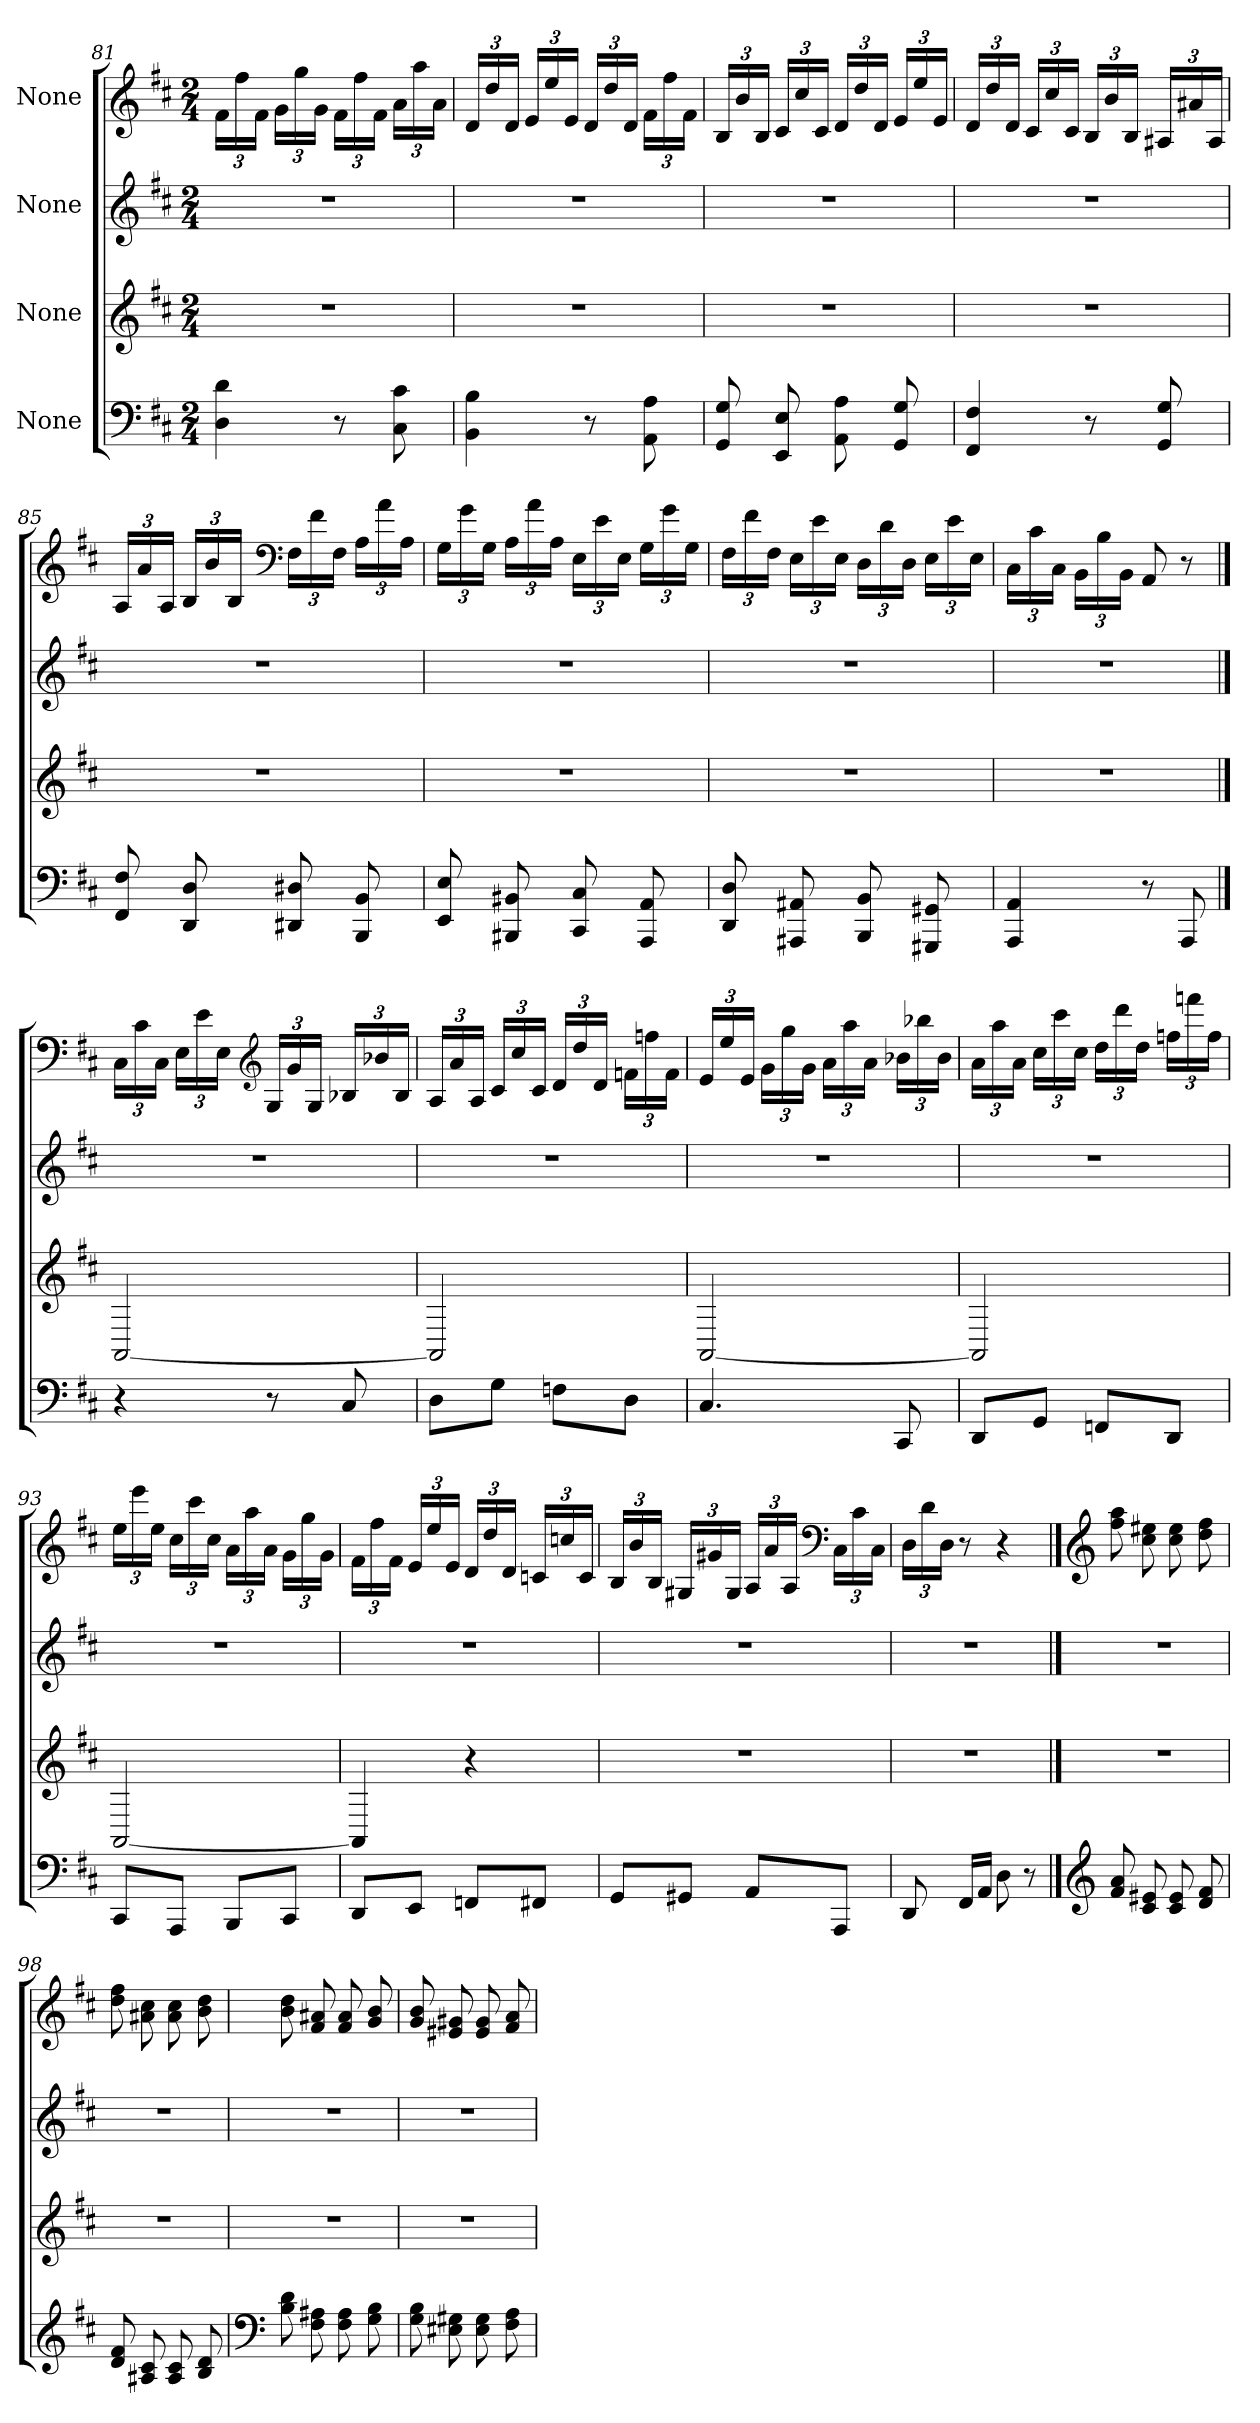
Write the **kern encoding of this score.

**kern	**kern	**kern	**kern
*part4	*part3	*part2	*part1
*staff4	*staff3	*staff2	*staff1
*I"None	*I"None	*I"None	*I"None
*clefF4	*clefG2	*clefG2	*clefG2
*k[f#c#]	*k[f#c#]	*k[f#c#]	*k[f#c#]
*M2/4	*M2/4	*M2/4	*M2/4
*	*	*	*Xbrackettup
=81	=81	=81	=81
4D\ 4d\	2r	2r	24f#\LL
.	.	.	24ff#\
.	.	.	24f#\JJ
.	.	.	24g\LL
.	.	.	24gg\
.	.	.	24g\JJ
8r	.	.	24f#\LL
.	.	.	24ff#\
.	.	.	24f#\JJ
8C#\ 8c#\	.	.	24a\LL
.	.	.	24aa\
.	.	.	24a\JJ
=82	=82	=82	=82
4BB\ 4B\	2r	2r	24d/LL
.	.	.	24dd/
.	.	.	24d/JJ
.	.	.	24e/LL
.	.	.	24ee/
.	.	.	24e/JJ
8r	.	.	24d/LL
.	.	.	24dd/
.	.	.	24d/JJ
8AA\ 8A\	.	.	24f#\LL
.	.	.	24ff#\
.	.	.	24f#\JJ
=83	=83	=83	=83
8GG/ 8G/	2r	2r	24B/LL
.	.	.	24b/
.	.	.	24B/JJ
8EE/ 8E/	.	.	24c#/LL
.	.	.	24cc#/
.	.	.	24c#/JJ
8AA\ 8A\	.	.	24d/LL
.	.	.	24dd/
.	.	.	24d/JJ
8GG/ 8G/	.	.	24e/LL
.	.	.	24ee/
.	.	.	24e/JJ
=84	=84	=84	=84
4FF#/ 4F#/	2r	2r	24d/LL
.	.	.	24dd/
.	.	.	24d/JJ
.	.	.	24c#/LL
.	.	.	24cc#/
.	.	.	24c#/JJ
8r	.	.	24B/LL
.	.	.	24b/
.	.	.	24B/JJ
8GG/ 8G/	.	.	24A#X/LL
.	.	.	24a#X/
.	.	.	24A#/JJ
=85	=85	=85	=85
8FF#/ 8F#/	2r	2r	24A/LL
.	.	.	24a/
.	.	.	24A/JJ
8DD/ 8D/	.	.	24B/LL
.	.	.	24b/
.	.	.	24B/JJ
*	*	*	*clefF4
8DD#X/ 8D#X/	.	.	24F#\LL
.	.	.	24f#\
.	.	.	24F#\JJ
8BBB/ 8BB/	.	.	24A\LL
.	.	.	24a\
.	.	.	24A\JJ
=86	=86	=86	=86
8EE/ 8E/	2r	2r	24G\LL
.	.	.	24g\
.	.	.	24G\JJ
8BBB#X/ 8BB#X/	.	.	24A\LL
.	.	.	24a\
.	.	.	24A\JJ
8CC#/ 8C#/	.	.	24E\LL
.	.	.	24e\
.	.	.	24E\JJ
8AAA/ 8AA/	.	.	24G\LL
.	.	.	24g\
.	.	.	24G\JJ
=87	=87	=87	=87
8DD/ 8D/	2r	2r	24F#\LL
.	.	.	24f#\
.	.	.	24F#\JJ
8AAA#X/ 8AA#X/	.	.	24E\LL
.	.	.	24e\
.	.	.	24E\JJ
8BBB/ 8BB/	.	.	24D\LL
.	.	.	24d\
.	.	.	24D\JJ
8GGG#X/ 8GG#X/	.	.	24E\LL
.	.	.	24e\
.	.	.	24E\JJ
=88	=88	=88	=88
4AAA/ 4AA/	2r	2r	24C#\LL
.	.	.	24c#\
.	.	.	24C#\JJ
.	.	.	24BB\LL
.	.	.	24B\
.	.	.	24BB\JJ
8r	.	.	8AA/
8AAA/	.	.	8r
==89	==89	==89	==89
4r	[2AA/	2r	24C#\LL
.	.	.	24c#\
.	.	.	24C#\JJ
.	.	.	24E\LL
.	.	.	24e\
.	.	.	24E\JJ
*	*	*	*clefG2
8r	.	.	24G/LL
.	.	.	24g/
.	.	.	24G/JJ
8C#/	.	.	24B-X/LL
.	.	.	24b-X/
.	.	.	24B-/JJ
=90	=90	=90	=90
8D\L	2AA/]	2r	24A/LL
.	.	.	24a/
.	.	.	24A/JJ
8G\J	.	.	24c#/LL
.	.	.	24cc#/
.	.	.	24c#/JJ
8Fn\L	.	.	24d/LL
.	.	.	24dd/
.	.	.	24d/JJ
8D\J	.	.	24fn\LL
.	.	.	24ffn\
.	.	.	24f\JJ
=91	=91	=91	=91
4.C#/	[2AA/	2r	24e/LL
.	.	.	24ee/
.	.	.	24e/JJ
.	.	.	24g\LL
.	.	.	24gg\
.	.	.	24g\JJ
.	.	.	24a\LL
.	.	.	24aa\
.	.	.	24a\JJ
8CC#/	.	.	24b-X\LL
.	.	.	24bb-X\
.	.	.	24b-\JJ
=92	=92	=92	=92
8DD/L	2AA/]	2r	24a\LL
.	.	.	24aa\
.	.	.	24a\JJ
8GG/J	.	.	24cc#\LL
.	.	.	24ccc#\
.	.	.	24cc#\JJ
8FFn/L	.	.	24dd\LL
.	.	.	24ddd\
.	.	.	24dd\JJ
8DD/J	.	.	24ffn\LL
.	.	.	24fffn\
.	.	.	24ff\JJ
=93	=93	=93	=93
8CC#/L	[2AA/	2r	24ee\LL
.	.	.	24eee\
.	.	.	24ee\JJ
8AAA/J	.	.	24cc#\LL
.	.	.	24ccc#\
.	.	.	24cc#\JJ
8BBB/L	.	.	24a\LL
.	.	.	24aa\
.	.	.	24a\JJ
8CC#/J	.	.	24g\LL
.	.	.	24gg\
.	.	.	24g\JJ
=94	=94	=94	=94
8DD/L	4AA/]	2r	24f#\LL
.	.	.	24ff#\
.	.	.	24f#\JJ
8EE/J	.	.	24e/LL
.	.	.	24ee/
.	.	.	24e/JJ
8FFn/L	4r	.	24d/LL
.	.	.	24dd/
.	.	.	24d/JJ
8FF#X/J	.	.	24cn/LL
.	.	.	24ccn/
.	.	.	24c/JJ
=95	=95	=95	=95
8GG/L	2r	2r	24B/LL
.	.	.	24b/
.	.	.	24B/JJ
8GG#X/J	.	.	24G#X/LL
.	.	.	24g#X/
.	.	.	24G#/JJ
8AA/L	.	.	24A/LL
.	.	.	24a/
.	.	.	24A/JJ
*	*	*	*clefF4
8AAA/J	.	.	24C#\LL
.	.	.	24c#\
.	.	.	24C#\JJ
=96	=96	=96	=96
8DD/	2r	2r	24D\LL
.	.	.	24d\
.	.	.	24D\JJ
16FF#/LL	.	.	8r
16AA/JJ	.	.	.
8D\	.	.	4r
8r	.	.	.
==97	==97	==97	==97
*clefG2	*	*	*clefG2
8f#/ 8a/	2r	2r	8ff#\ 8aa\
8c#/ 8e#X/	.	.	8cc#\ 8ee#X\
8c#/ 8e#/	.	.	8cc#\ 8ee#\
8d/ 8f#/	.	.	8dd\ 8ff#\
=98	=98	=98	=98
8d/ 8f#/	2r	2r	8dd\ 8ff#\
8A#X/ 8c#/	.	.	8a#X\ 8cc#\
8A#/ 8c#/	.	.	8a#\ 8cc#\
8B/ 8d/	.	.	8b\ 8dd\
=99	=99	=99	=99
*clefF4	*	*	*
8B\ 8d\	2r	2r	8b\ 8dd\
8F#\ 8A#X\	.	.	8f#/ 8a#X/
8F#\ 8A#\	.	.	8f#/ 8a#/
8G\ 8B\	.	.	8g/ 8b/
=100	=100	=100	=100
8G\ 8B\	2r	2r	8g/ 8b/
8E#X\ 8G#X\	.	.	8e#X/ 8g#X/
8E#\ 8G#\	.	.	8e#/ 8g#/
8F#\ 8A\	.	.	8f#/ 8a/
=	=	=	=
*-	*-	*-	*-
